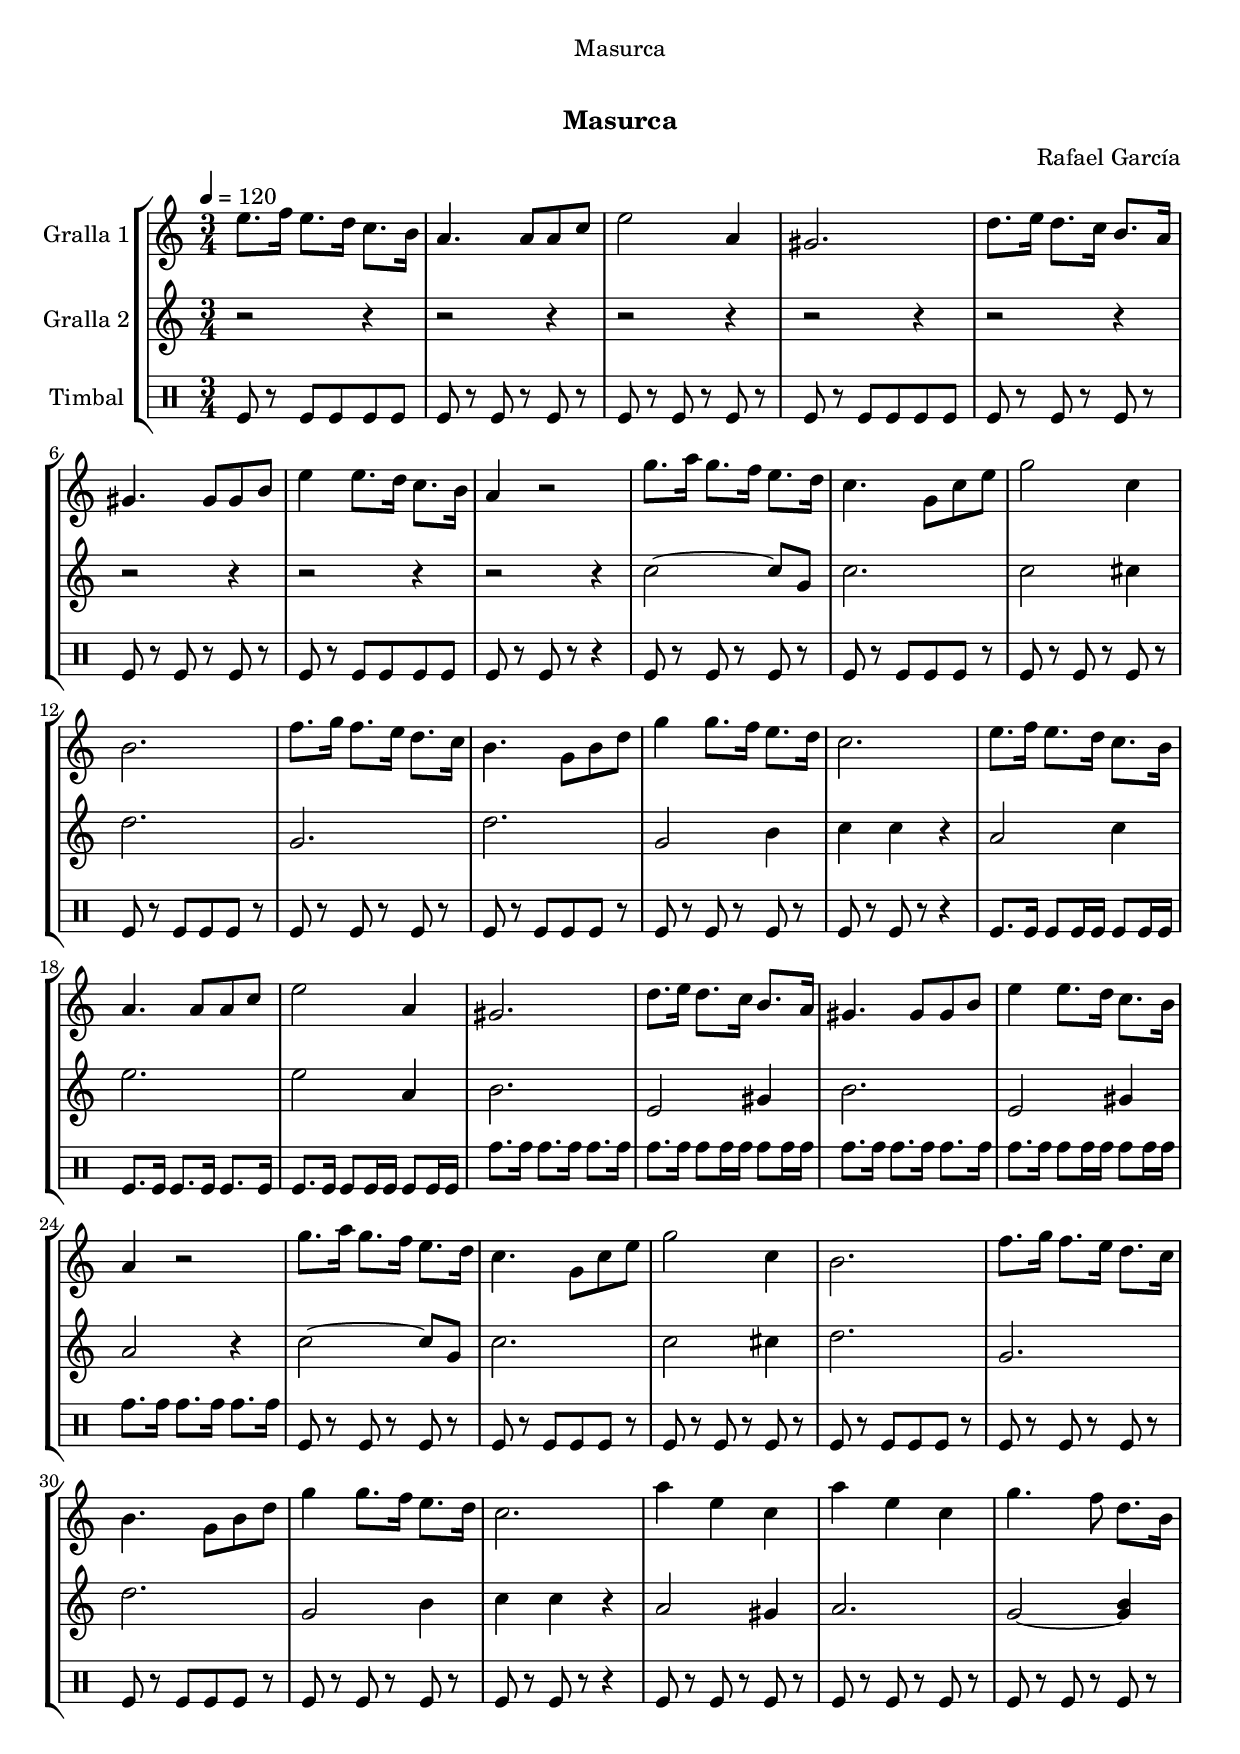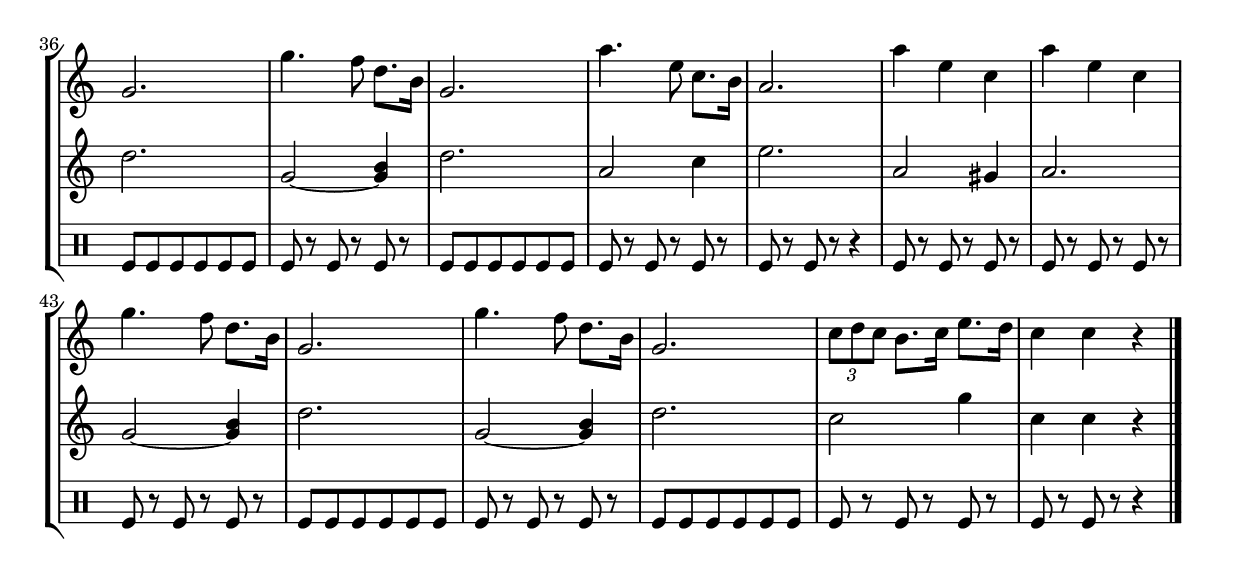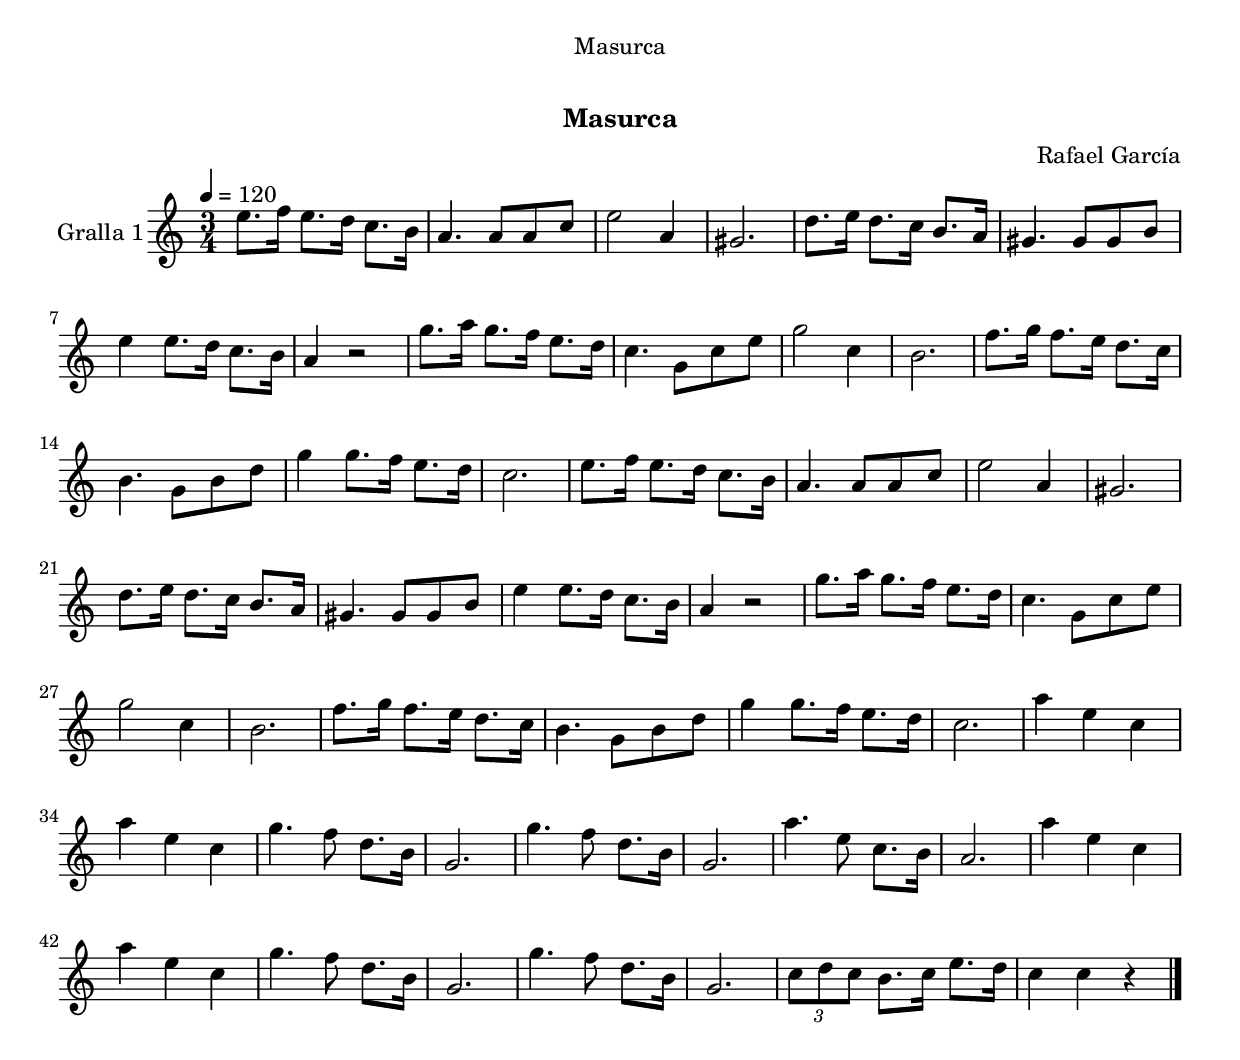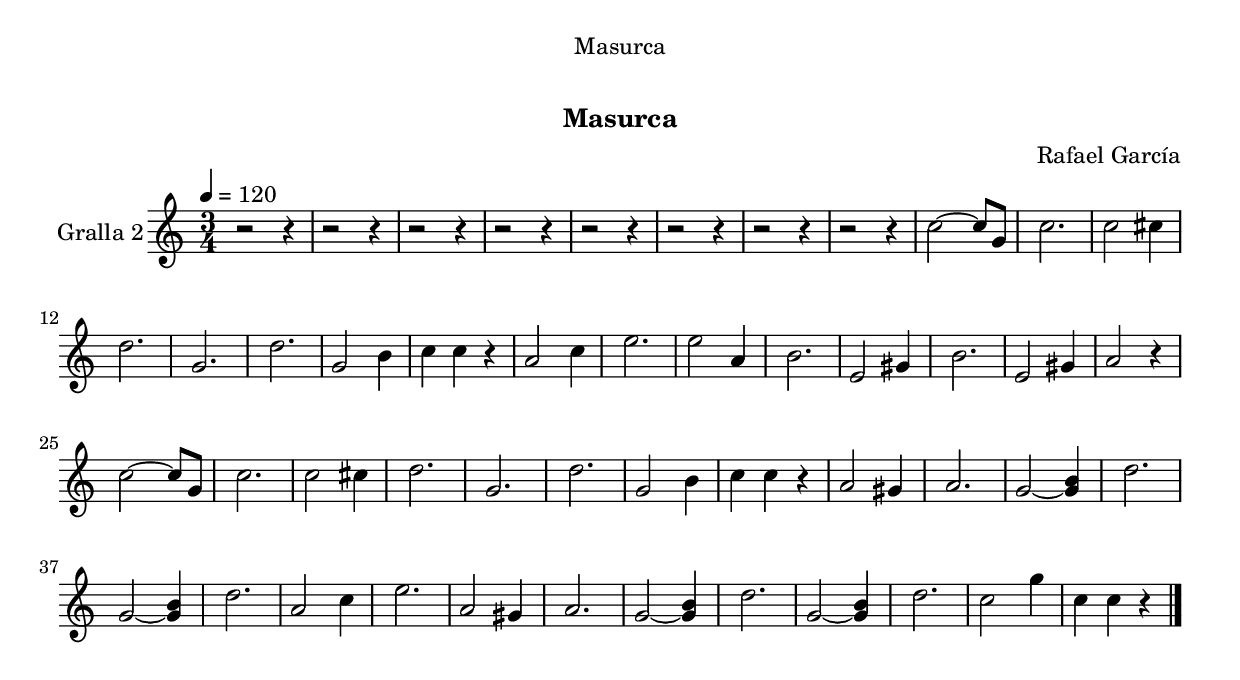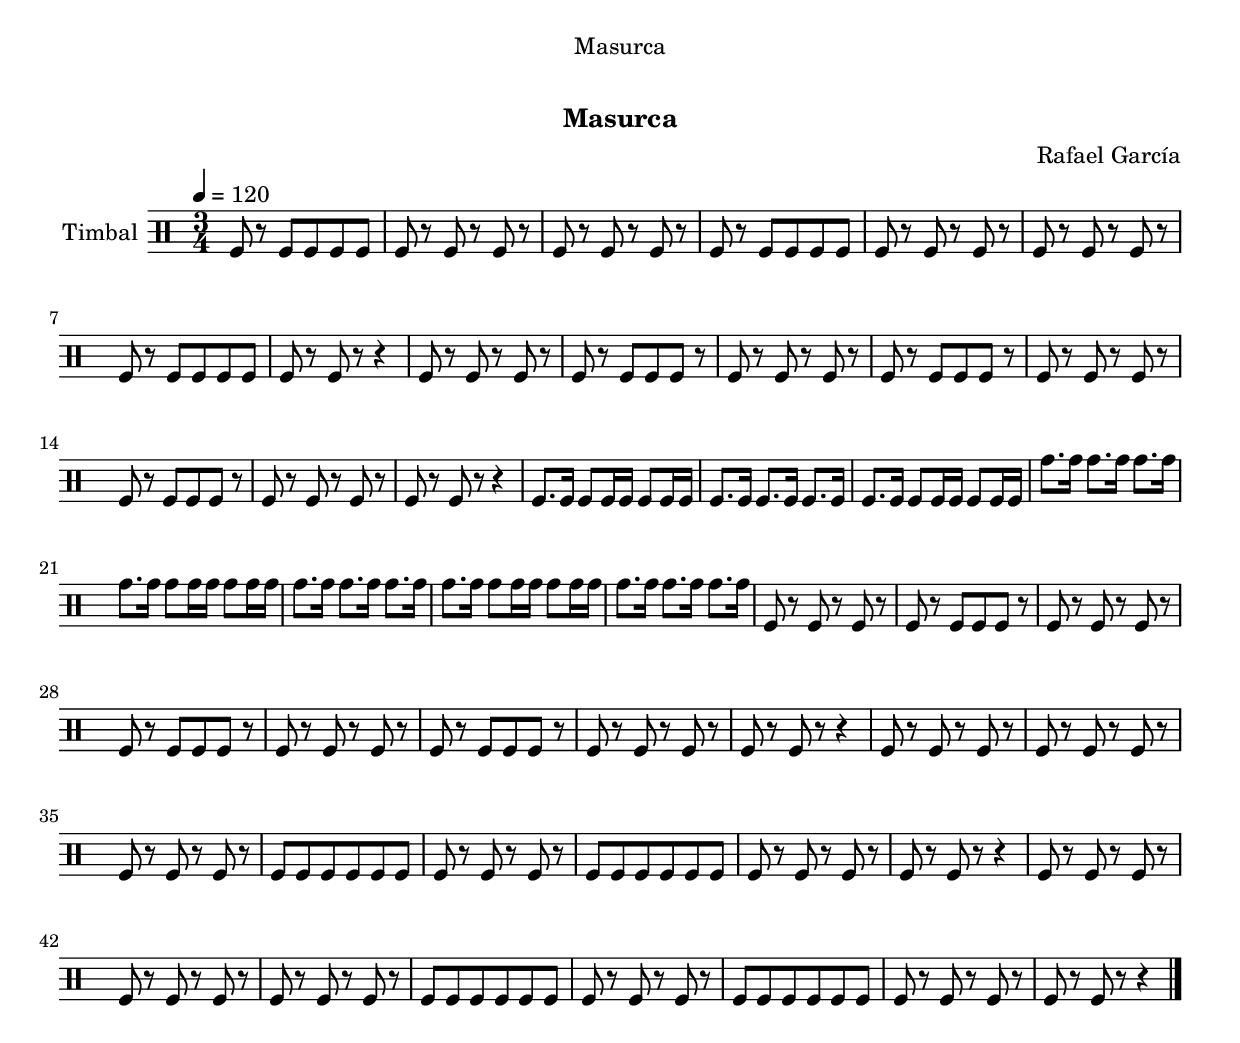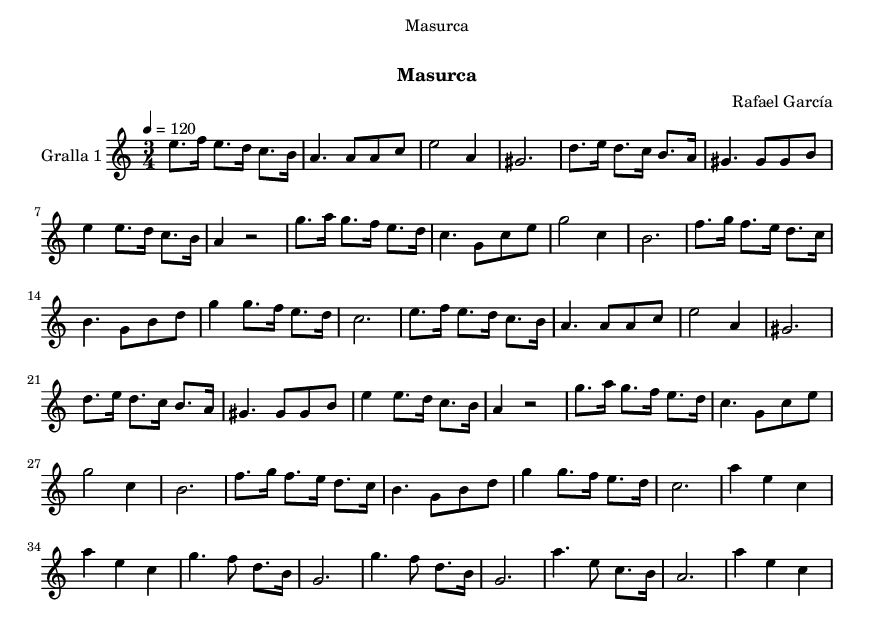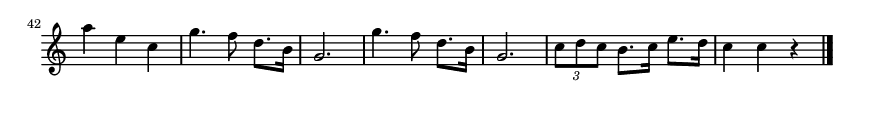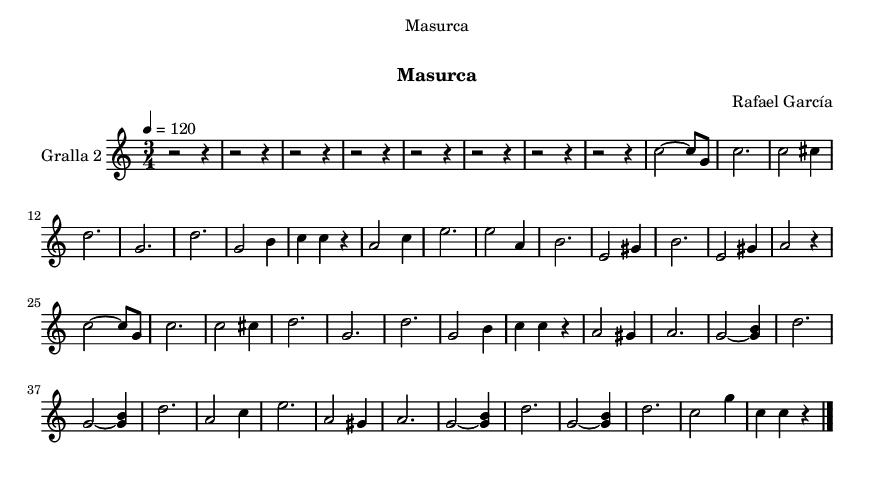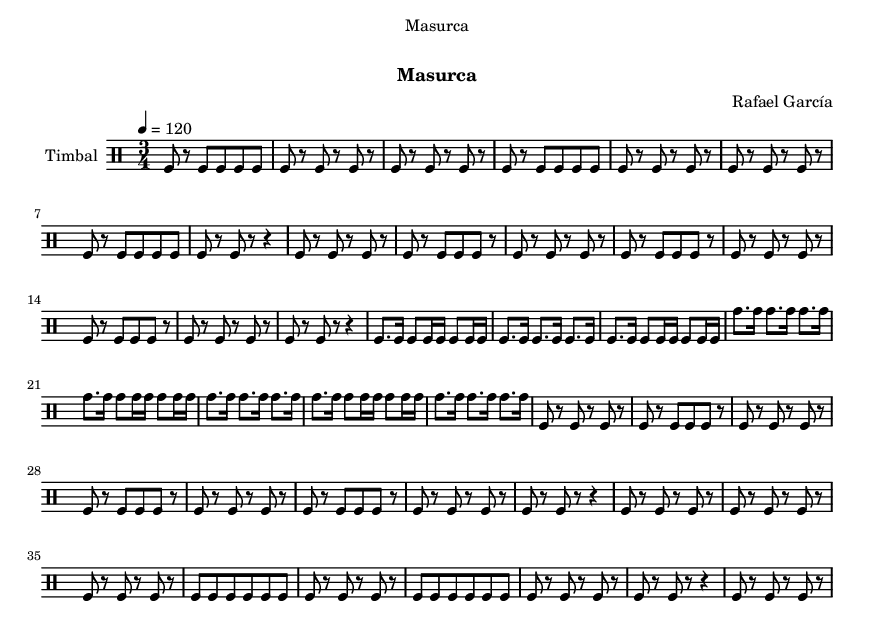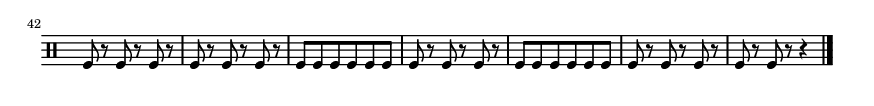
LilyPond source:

\version "2.16.0"

\header {
  dedication="Masurca"
  title="  "
  subtitle="Masurca"
  subsubtitle=""
  poet=""
  meter=""
  piece=""
  composer="Rafael García"
  arranger=""
  opus=""
  instrument=""
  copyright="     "
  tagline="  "
}

liniaroAa =
\relative e''
{
  \tempo 4=120
  \clef treble
  \key c \major
  \time 3/4
  e8. f16 e8. d16 c8. b16  |
  a4. a8 a c  |
  e2 a,4  |
  gis2.  |
  %05
  d'8. e16 d8. c16 b8. a16  |
  gis4. gis8 gis b  |
  e4 e8. d16 c8. b16  |
  a4 r2  |
  g'8. a16 g8. f16 e8. d16  |
  %10
  c4. g8 c e  |
  g2 c,4  |
  b2.  |
  f'8. g16 f8. e16 d8. c16  |
  b4. g8 b d  |
  %15
  g4 g8. f16 e8. d16  |
  c2.  |
  e8. f16 e8. d16 c8. b16  |
  a4. a8 a c  |
  e2 a,4  |
  %20
  gis2.  |
  d'8. e16 d8. c16 b8. a16  |
  gis4. gis8 gis b  |
  e4 e8. d16 c8. b16  |
  a4 r2  |
  %25
  g'8. a16 g8. f16 e8. d16  |
  c4. g8 c e  |
  g2 c,4  |
  b2.  |
  f'8. g16 f8. e16 d8. c16  |
  %30
  b4. g8 b d  |
  g4 g8. f16 e8. d16  |
  c2.  |
  a'4 e c  |
  a'4 e c  |
  %35
  g'4. f8 d8. b16  |
  g2.  |
  g'4. f8 d8. b16  |
  g2.  |
  a'4. e8 c8. b16  |
  %40
  a2.  |
  a'4 e c  |
  a'4 e c  |
  g'4. f8 d8. b16  |
  g2.  |
  %45
  g'4. f8 d8. b16  |
  g2.  |
  \times 2/3 { c8 d c } b8. c16 e8. d16  |
  c4 c r  \bar "|."
}

liniaroAb =
\relative c''
{
  \tempo 4=120
  \clef treble
  \key c \major
  \time 3/4
  r2 r4  |
  r2 r4  |
  r2 r4  |
  r2 r4  |
  %05
  r2 r4  |
  r2 r4  |
  r2 r4  |
  r2 r4  |
  c2 ~ c8 g  |
  %10
  c2.  |
  c2 cis4  |
  d2.  |
  g,2.  |
  d'2.  |
  %15
  g,2 b4  |
  c4 c r  |
  a2 c4  |
  e2.  |
  e2 a,4  |
  %20
  b2.  |
  e,2 gis4  |
  b2.  |
  e,2 gis4  |
  a2 r4  |
  %25
  c2 ~ c8 g  |
  c2.  |
  c2 cis4  |
  d2.  |
  g,2.  |
  %30
  d'2.  |
  g,2 b4  |
  c4 c r  |
  a2 gis4  |
  a2.  |
  %35
  g2 ~ <g b>4  |
  d'2.  |
  g,2 ~ <g b>4  |
  d'2.  |
  a2 c4  |
  %40
  e2.  |
  a,2 gis4  |
  a2.  |
  g2 ~ <g b>4  |
  d'2.  |
  %45
  g,2 ~ <g b>4  |
  d'2.  |
  c2 g'4  |
  c,4 c r  \bar "|."
}

liniaroAc =
\drummode
{
  \tempo 4=120
  \time 3/4
  tomfl8 r tomfl tomfl tomfl tomfl  |
  tomfl8 r tomfl r tomfl r  |
  tomfl8 r tomfl r tomfl r  |
  tomfl8 r tomfl tomfl tomfl tomfl  |
  %05
  tomfl8 r tomfl r tomfl r  |
  tomfl8 r tomfl r tomfl r  |
  tomfl8 r tomfl tomfl tomfl tomfl  |
  tomfl8 r tomfl r r4  |
  tomfl8 r tomfl r tomfl r  |
  %10
  tomfl8 r tomfl tomfl tomfl r  |
  tomfl8 r tomfl r tomfl r  |
  tomfl8 r tomfl tomfl tomfl r  |
  tomfl8 r tomfl r tomfl r  |
  tomfl8 r tomfl tomfl tomfl r  |
  %15
  tomfl8 r tomfl r tomfl r  |
  tomfl8 r tomfl r r4  |
  tomfl8. tomfl16 tomfl8 tomfl16 tomfl tomfl8 tomfl16 tomfl  |
  tomfl8. tomfl16 tomfl8. tomfl16 tomfl8. tomfl16  |
  tomfl8. tomfl16 tomfl8 tomfl16 tomfl tomfl8 tomfl16 tomfl  |
  %20
  tomh8. tomh16 tomh8. tomh16 tomh8. tomh16  |
  tomh8. tomh16 tomh8 tomh16 tomh tomh8 tomh16 tomh  |
  tomh8. tomh16 tomh8. tomh16 tomh8. tomh16  |
  tomh8. tomh16 tomh8 tomh16 tomh tomh8 tomh16 tomh  |
  tomh8. tomh16 tomh8. tomh16 tomh8. tomh16  |
  %25
  tomfl8 r tomfl r tomfl r  |
  tomfl8 r tomfl tomfl tomfl r  |
  tomfl8 r tomfl r tomfl r  |
  tomfl8 r tomfl tomfl tomfl r  |
  tomfl8 r tomfl r tomfl r  |
  %30
  tomfl8 r tomfl tomfl tomfl r  |
  tomfl8 r tomfl r tomfl r  |
  tomfl8 r tomfl r r4  |
  tomfl8 r tomfl r tomfl r  |
  tomfl8 r tomfl r tomfl r  |
  %35
  tomfl8 r tomfl r tomfl r  |
  tomfl8 tomfl tomfl tomfl tomfl tomfl  |
  tomfl8 r tomfl r tomfl r  |
  tomfl8 tomfl tomfl tomfl tomfl tomfl  |
  tomfl8 r tomfl r tomfl r  |
  %40
  tomfl8 r tomfl r r4  |
  tomfl8 r tomfl r tomfl r  |
  tomfl8 r tomfl r tomfl r  |
  tomfl8 r tomfl r tomfl r  |
  tomfl8 tomfl tomfl tomfl tomfl tomfl  |
  %45
  tomfl8 r tomfl r tomfl r  |
  tomfl8 tomfl tomfl tomfl tomfl tomfl  |
  tomfl8 r tomfl r tomfl r  |
  tomfl8 r tomfl r r4  \bar "|."
}

\book {

\paper {
  print-page-number = false
}

\bookpart {
  \score {
    \new StaffGroup {
      \override Score.RehearsalMark #'self-alignment-X = #LEFT
      <<
        \new Staff \with {instrumentName = #"Gralla 1" } \liniaroAa
        \new Staff \with {instrumentName = #"Gralla 2" } \liniaroAb
        \new DrumStaff \with {instrumentName = #"Timbal" } \liniaroAc
      >>
    }
    \layout {}
  }\score { \unfoldRepeats
    \new StaffGroup {
      \override Score.RehearsalMark #'self-alignment-X = #LEFT
      <<
        \new Staff \with {instrumentName = #"Gralla 1" } \liniaroAa
        \new Staff \with {instrumentName = #"Gralla 2" } \liniaroAb
        \new DrumStaff \with {instrumentName = #"Timbal" } \liniaroAc
      >>
    }
    \midi {}
  }
}

\bookpart {
  \header {}
  \score {
    \new StaffGroup {
      \override Score.RehearsalMark #'self-alignment-X = #LEFT
      <<
        \new Staff \with {instrumentName = #"Gralla 1" } \liniaroAa
      >>
    }
    \layout {}
  }\score { \unfoldRepeats
    \new StaffGroup {
      \override Score.RehearsalMark #'self-alignment-X = #LEFT
      <<
        \new Staff \with {instrumentName = #"Gralla 1" } \liniaroAa
      >>
    }
    \midi {}
  }
}

\bookpart {
  \header {}
  \score {
    \new StaffGroup {
      \override Score.RehearsalMark #'self-alignment-X = #LEFT
      <<
        \new Staff \with {instrumentName = #"Gralla 2" } \liniaroAb
      >>
    }
    \layout {}
  }\score { \unfoldRepeats
    \new StaffGroup {
      \override Score.RehearsalMark #'self-alignment-X = #LEFT
      <<
        \new Staff \with {instrumentName = #"Gralla 2" } \liniaroAb
      >>
    }
    \midi {}
  }
}

\bookpart {
  \header {}
  \score {
    \new StaffGroup {
      \override Score.RehearsalMark #'self-alignment-X = #LEFT
      <<
        \new DrumStaff \with {instrumentName = #"Timbal" } \liniaroAc
      >>
    }
    \layout {}
  }\score { \unfoldRepeats
    \new StaffGroup {
      \override Score.RehearsalMark #'self-alignment-X = #LEFT
      <<
        \new DrumStaff \with {instrumentName = #"Timbal" } \liniaroAc
      >>
    }
    \midi {}
  }
}

}

\book {

\paper {
  print-page-number = false
  #(set-paper-size "a6landscape")
  #(layout-set-staff-size 14)
}

\bookpart {
  \header {}
  \score {
    \new StaffGroup {
      \override Score.RehearsalMark #'self-alignment-X = #LEFT
      <<
        \new Staff \with {instrumentName = #"Gralla 1" } \liniaroAa
      >>
    }
    \layout {}
  }
}

\bookpart {
  \header {}
  \score {
    \new StaffGroup {
      \override Score.RehearsalMark #'self-alignment-X = #LEFT
      <<
        \new Staff \with {instrumentName = #"Gralla 2" } \liniaroAb
      >>
    }
    \layout {}
  }
}

\bookpart {
  \header {}
  \score {
    \new StaffGroup {
      \override Score.RehearsalMark #'self-alignment-X = #LEFT
      <<
        \new DrumStaff \with {instrumentName = #"Timbal" } \liniaroAc
      >>
    }
    \layout {}
  }
}

}

